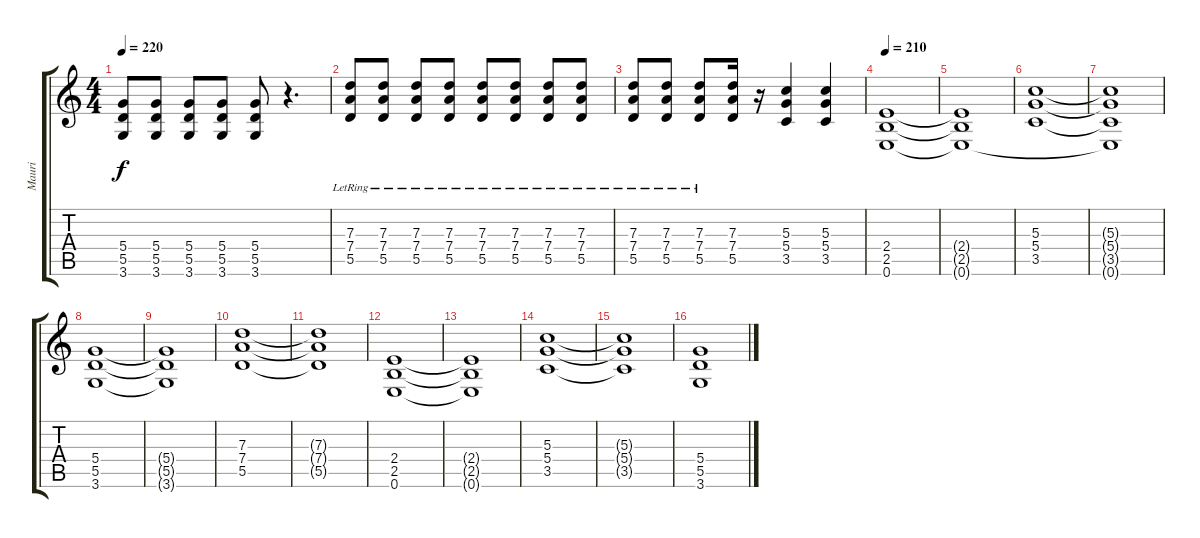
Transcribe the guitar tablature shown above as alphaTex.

\track ("Mauri" "Mauri") {instrument overdrivenguitar}
\staff {score tabs}
\tuning (E4 B3 G3 D3 A2 E2) {hide}
\ts (4 4)
\tempo 220
\clef g2
\ks c
(5.4 5.5 3.6).8{dy f} (5.4 5.5 3.6).8 (5.4 5.5 3.6).8 (5.4 5.5 3.6).8 (5.4 5.5 3.6).8 r.4{d} |
(7.3{lr} 7.4{lr} 5.5{lr}).8 (7.3{lr} 7.4{lr} 5.5{lr}).8 (7.3{lr} 7.4{lr} 5.5{lr}).8 (7.3{lr} 7.4{lr} 5.5{lr}).8 (7.3{lr} 7.4{lr} 5.5{lr}).8 (7.3{lr} 7.4{lr} 5.5{lr}).8 (7.3{lr} 7.4{lr} 5.5{lr}).8 (7.3{lr} 7.4{lr} 5.5{lr}).8 |
(7.3{lr} 7.4{lr} 5.5{lr}).8 (7.3 7.4{lr} 5.5{lr}).8 (7.3{lr} 7.4{lr} 5.5{lr}).8 (7.3 7.4 5.5).16 r.16 (5.3 5.4 3.5).4 (5.3 5.4 3.5).4 |
\tempo 210
(2.4 2.5 0.6).1 |
(2.4{t} 2.5{t} 0.6{t}).1 |
(5.3 5.4 3.5).1 |
(5.3{t} 5.4{t} 3.5{t} 0.6{t}).1 |
(5.4 5.5 3.6).1 |
(5.4{t} 5.5{t} 3.6{t}).1 |
(7.3 7.4 5.5).1 |
(7.3{t} 7.4{t} 5.5{t}).1 |
(2.4 2.5 0.6).1 |
(2.4{t} 2.5{t} 0.6{t}).1 |
(5.3 5.4 3.5).1 |
(5.3{t} 5.4{t} 3.5{t}).1 |
(5.4 5.5 3.6).1
